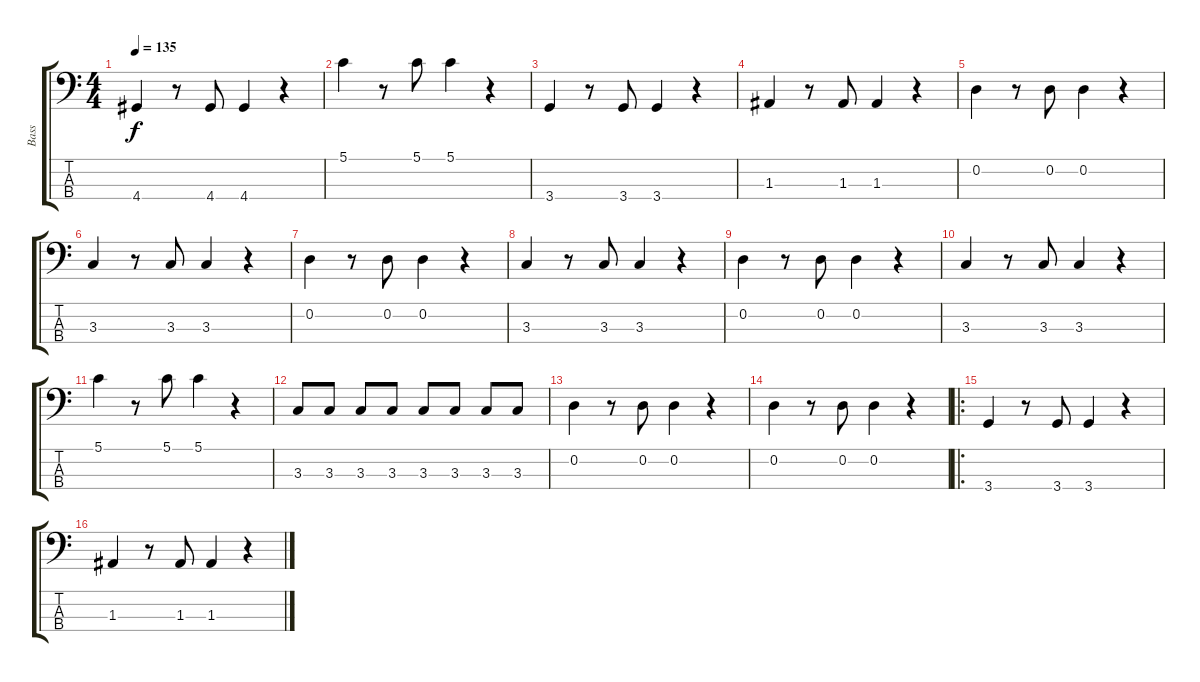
\track ("Bass" "Bass") {instrument slapbass2}
\staff {score tabs}
\tuning (G2 D2 A1 E1) {hide}
\ts (4 4)
\tempo 135
\clef f4
\ks c
4.4.4{dy f} r.8 4.4.8 4.4.4 r.4 |
5.1.4 r.8 5.1.8 5.1.4 r.4 |
3.4.4 r.8 3.4.8 3.4.4 r.4 |
1.3.4 r.8 1.3.8 1.3.4 r.4 |
0.2.4 r.8 0.2.8 0.2.4 r.4 |
3.3.4 r.8 3.3.8 3.3.4 r.4 |
0.2.4 r.8 0.2.8 0.2.4 r.4 |
3.3.4 r.8 3.3.8 3.3.4 r.4 |
0.2.4 r.8 0.2.8 0.2.4 r.4 |
3.3.4 r.8 3.3.8 3.3.4 r.4 |
5.1.4 r.8 5.1.8 5.1.4 r.4 |
3.3.8 3.3.8 3.3.8 3.3.8 3.3.8 3.3.8 3.3.8 3.3.8 |
0.2.4 r.8 0.2.8 0.2.4 r.4 |
0.2.4 r.8 0.2.8 0.2.4 r.4 |
\ro
3.4.4 r.8 3.4.8 3.4.4 r.4 |
1.3.4 r.8 1.3.8 1.3.4 r.4
